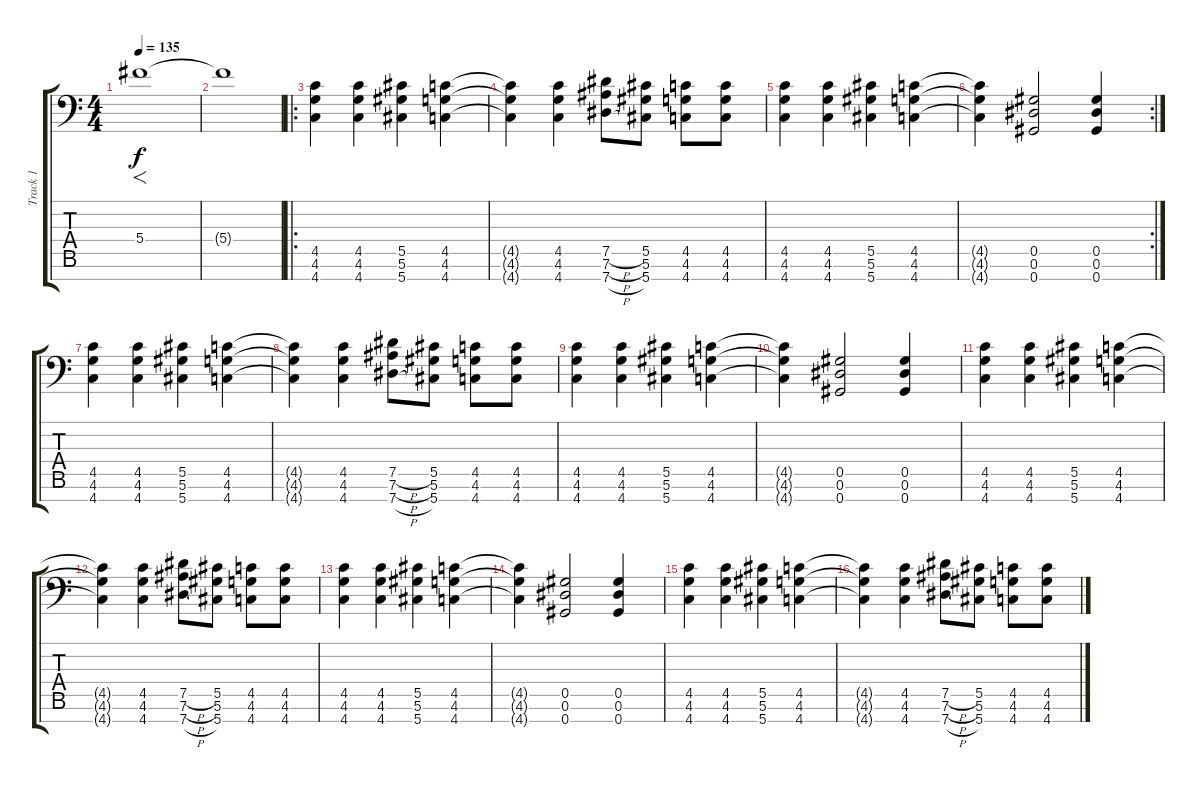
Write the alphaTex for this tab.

\track ("Track 1" "Track 1") {instrument distortionguitar}
\staff {score tabs}
\tuning (Eb4 Bb3 Gb3 Db3 Ab2 Eb2 Ab1) {hide}
\ts (4 4)
\tempo 135
\clef f4
\ks c
5.4.1{f dy f} |
5.4{t}.1 |
\ro
(4.5 4.6 4.7).4 (4.5 4.6 4.7).4 (5.5 5.6 5.7).4 (4.5 4.6 4.7).4 |
(4.5{t} 4.6{t} 4.7{t}).4 (4.5 4.6 4.7).4 (7.5{h} 7.6{h} 7.7{h}).8 (5.5 5.6 5.7).8 (4.5 4.6 4.7).8 (4.5 4.6 4.7).8 |
(4.5 4.6 4.7).4 (4.5 4.6 4.7).4 (5.5 5.6 5.7).4 (4.5 4.6 4.7).4 |
\rc 2
(4.5{t} 4.6{t} 4.7{t}).4 (0.5 0.6 0.7).2 (0.5 0.6 0.7).4 |
(4.5 4.6 4.7).4 (4.5 4.6 4.7).4 (5.5 5.6 5.7).4 (4.5 4.6 4.7).4 |
(4.5{t} 4.6{t} 4.7{t}).4 (4.5 4.6 4.7).4 (7.5{h} 7.6{h} 7.7{h}).8 (5.5 5.6 5.7).8 (4.5 4.6 4.7).8 (4.5 4.6 4.7).8 |
(4.5 4.6 4.7).4 (4.5 4.6 4.7).4 (5.5 5.6 5.7).4 (4.5 4.6 4.7).4 |
(4.5{t} 4.6{t} 4.7{t}).4 (0.5 0.6 0.7).2 (0.5 0.6 0.7).4 |
(4.5 4.6 4.7).4 (4.5 4.6 4.7).4 (5.5 5.6 5.7).4 (4.5 4.6 4.7).4 |
(4.5{t} 4.6{t} 4.7{t}).4 (4.5 4.6 4.7).4 (7.5{h} 7.6{h} 7.7{h}).8 (5.5 5.6 5.7).8 (4.5 4.6 4.7).8 (4.5 4.6 4.7).8 |
(4.5 4.6 4.7).4 (4.5 4.6 4.7).4 (5.5 5.6 5.7).4 (4.5 4.6 4.7).4 |
(4.5{t} 4.6{t} 4.7{t}).4 (0.5 0.6 0.7).2 (0.5 0.6 0.7).4 |
(4.5 4.6 4.7).4 (4.5 4.6 4.7).4 (5.5 5.6 5.7).4 (4.5 4.6 4.7).4 |
(4.5{t} 4.6{t} 4.7{t}).4 (4.5 4.6 4.7).4 (7.5{h} 7.6{h} 7.7{h}).8 (5.5 5.6 5.7).8 (4.5 4.6 4.7).8 (4.5 4.6 4.7).8
